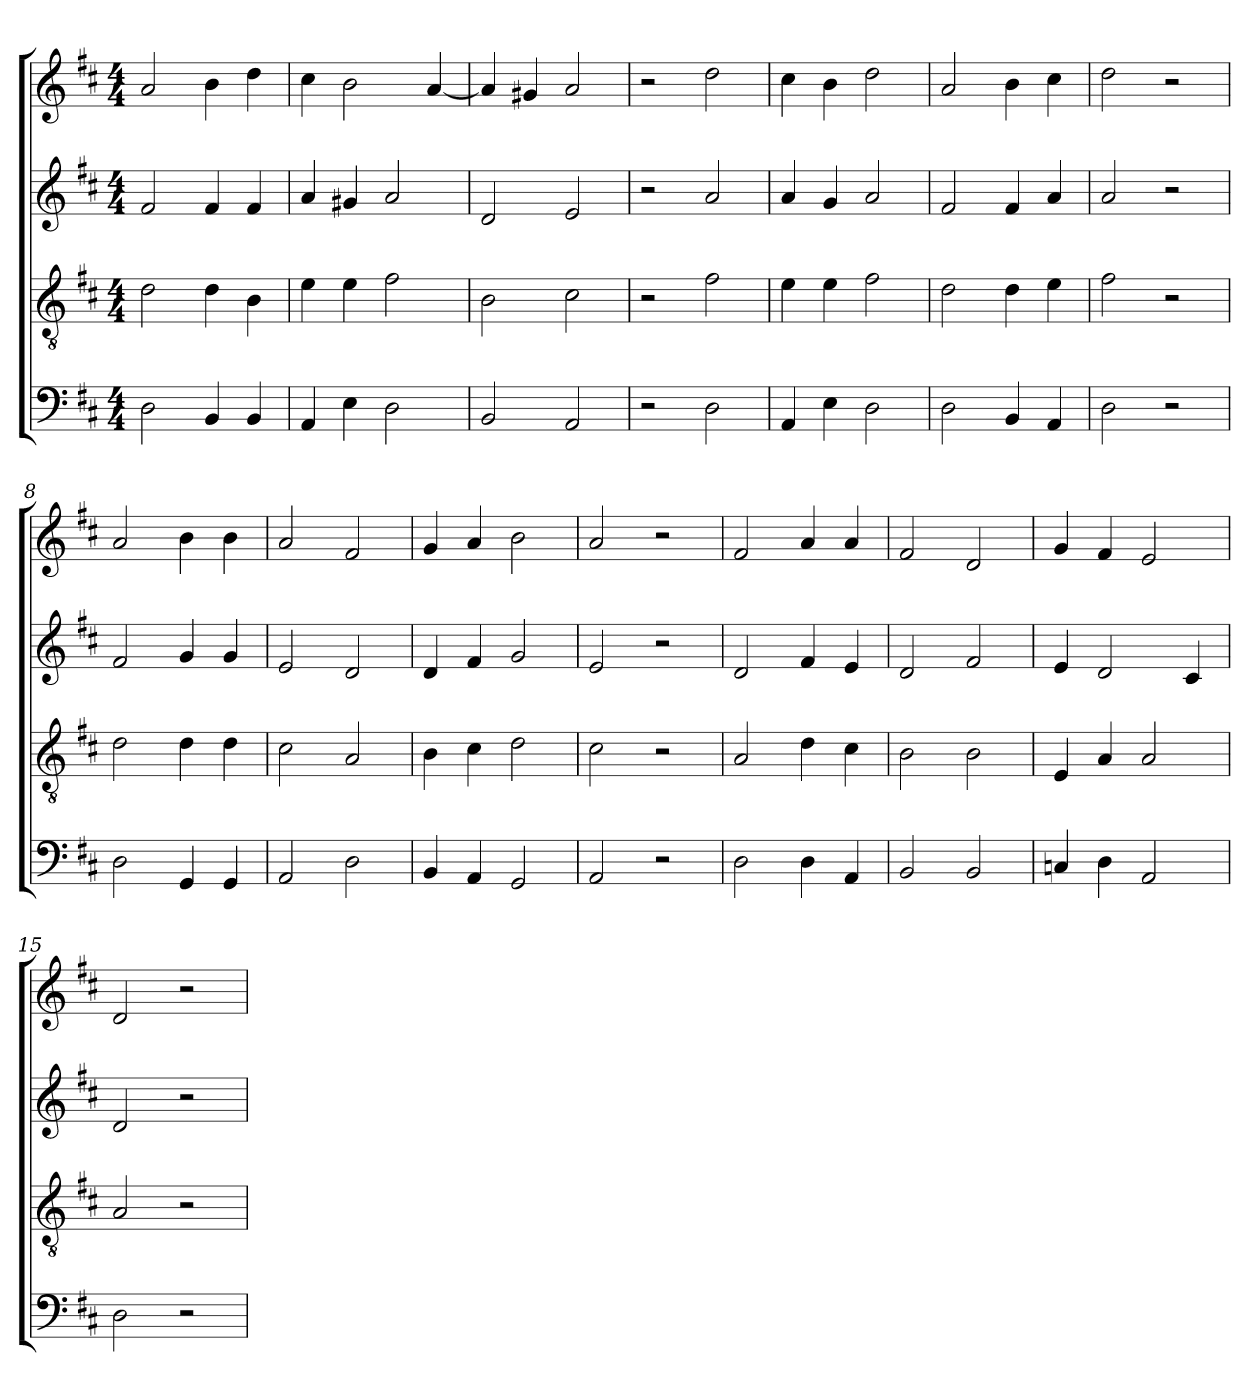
**kern	**kern	**kern	**kern
*part4	*part3	*part2	*part1
*staff4	*staff3	*staff2	*staff1
*clefF4	*clefGv2	*clefG2	*clefG2
*k[f#c#]	*k[f#c#]	*k[f#c#]	*k[f#c#]
*M4/4	*M4/4	*M4/4	*M4/4
=1	=1	=1	=1
2D	2d	2f#	2a
4BB	4d	4f#	4b
4BB	4B	4f#	4dd
=2	=2	=2	=2
4AA	4e	4a	4cc#
4E	4e	4g#X	2b
2D	2f#	2a	.
.	.	.	[4a
=3	=3	=3	=3
2BB	2B	2d	4a]
.	.	.	4g#X
2AA	2c#	2e	2a
=4	=4	=4	=4
2r	2r	2r	2r
2D	2f#	2a	2dd
=5	=5	=5	=5
4AA	4e	4a	4cc#
4E	4e	4g	4b
2D	2f#	2a	2dd
=6	=6	=6	=6
2D	2d	2f#	2a
4BB	4d	4f#	4b
4AA	4e	4a	4cc#
=7	=7	=7	=7
2D	2f#	2a	2dd
2r	2r	2r	2r
=8	=8	=8	=8
2D	2d	2f#	2a
4GG	4d	4g	4b
4GG	4d	4g	4b
=9	=9	=9	=9
2AA	2c#	2e	2a
2D	2A	2d	2f#
!!LO:LB:g=z
=10	=10	=10	=10
4BB	4B	4d	4g
4AA	4c#	4f#	4a
2GG	2d	2g	2b
=11	=11	=11	=11
2AA	2c#	2e	2a
2r	2r	2r	2r
=12	=12	=12	=12
2D	2A	2d	2f#
4D	4d	4f#	4a
4AA	4c#	4e	4a
=13	=13	=13	=13
2BB	2B	2d	2f#
2BB	2B	2f#	2d
=14	=14	=14	=14
4Cn	4E	4e	4g
4D	4A	2d	4f#
2AA	2A	.	2e
.	.	4c#	.
=15	=15	=15	=15
2D	2A	2d	2d
2r	2r	2r	2r
=	=	=	=
*-	*-	*-	*-
